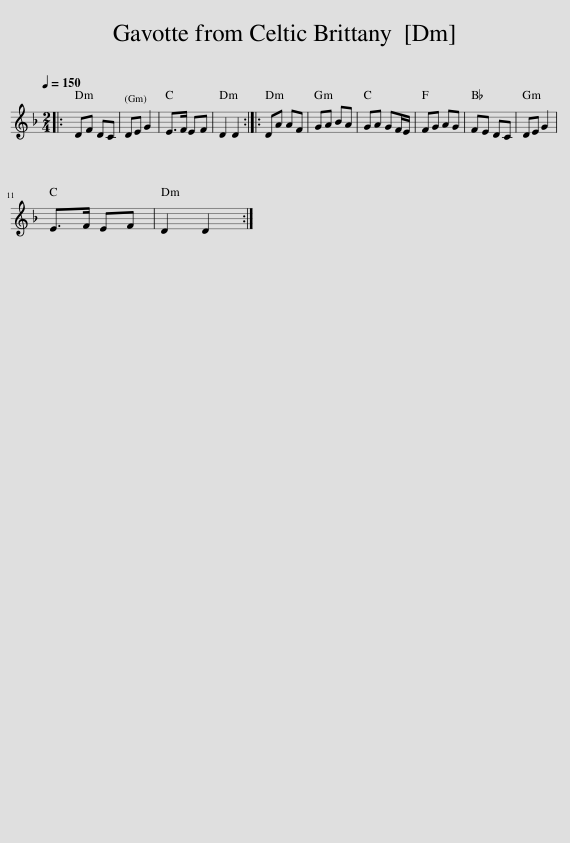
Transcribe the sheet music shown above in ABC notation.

X:1
L:1/8
Q:1/4=150
M:2/4
I:linebreak $
K:Dmin
V:1 treble
V:1
|: DF DC | DE G2 | E>F EF | D2 D2 :: DA AF | %5
 GA BA | GA GF/E/ | FG AG | FE DC | DE G2 |$ %10
 E>F EF | D2 D2 :| %12
